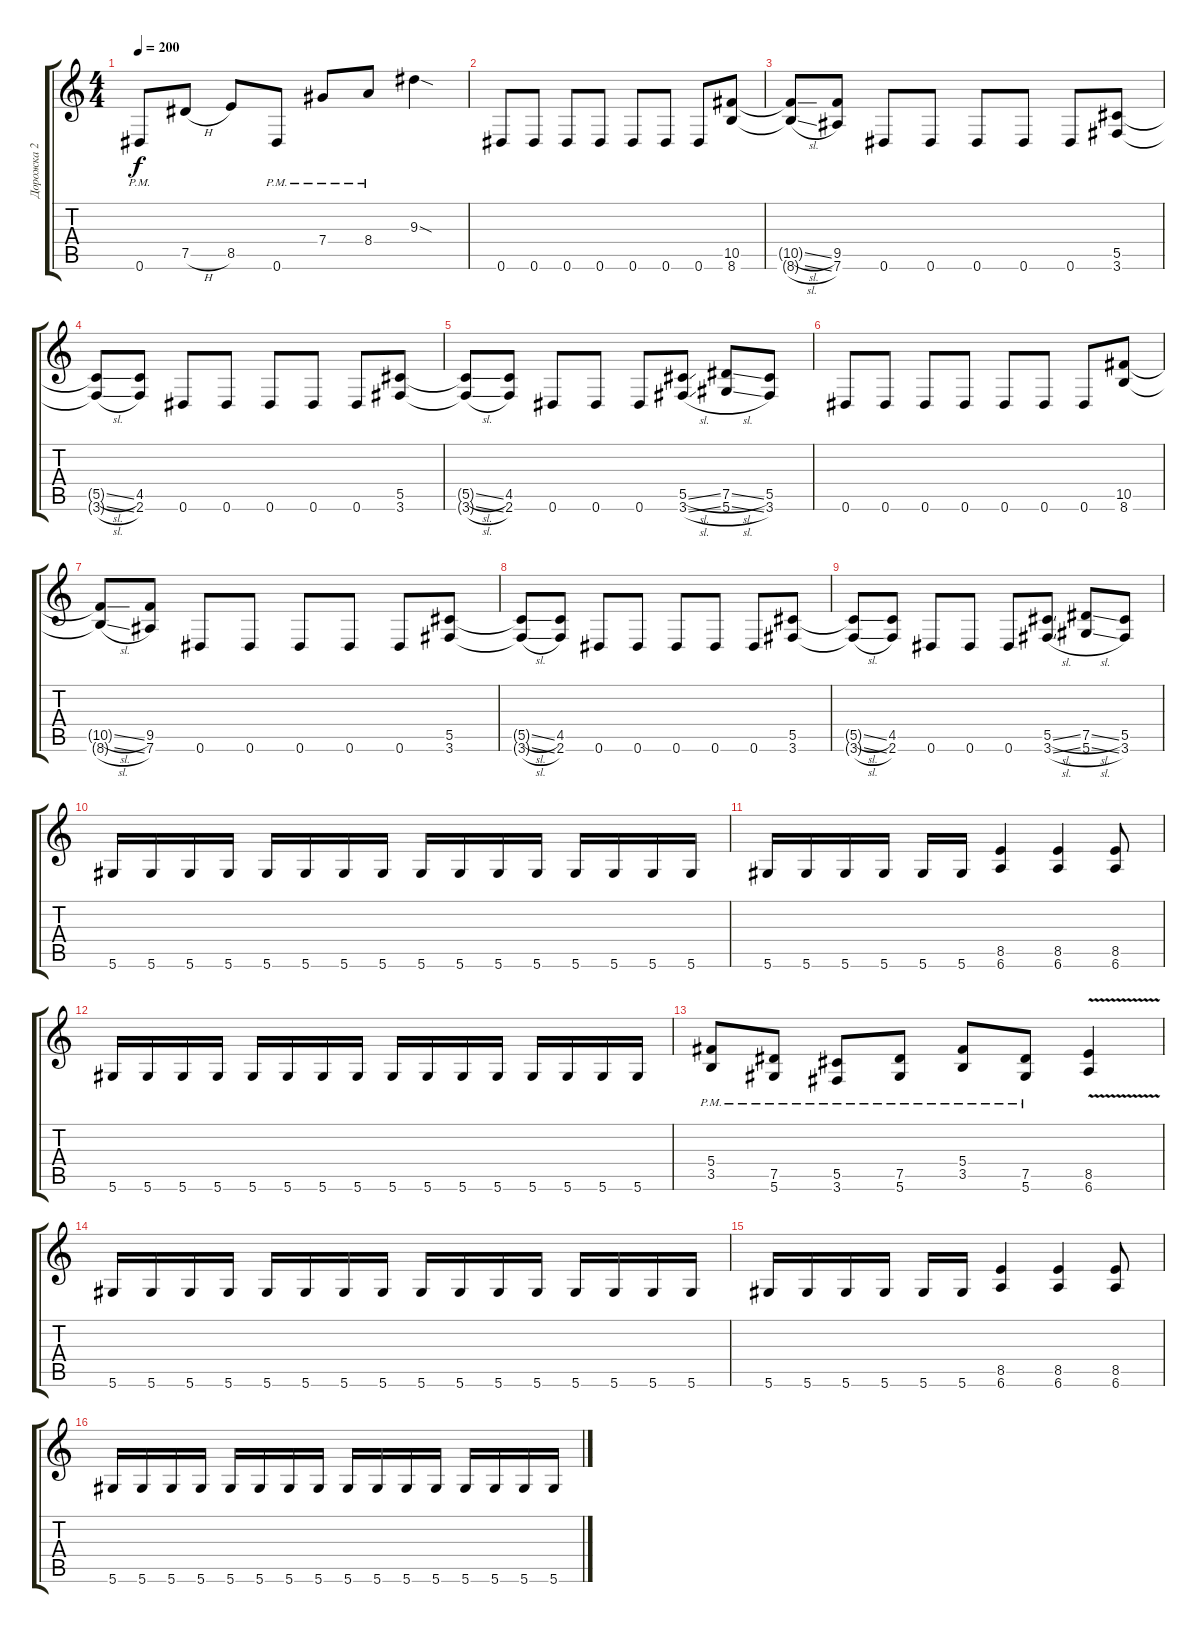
\track ("Дорожка 2" "Дорожка 2") {instrument distortionguitar}
\staff {score tabs}
\tuning (Eb4 Bb3 Gb3 Db3 Ab2 Eb2) {hide}
\ts (4 4)
\tempo 200
\clef g2
\ks c
0.6{pm}.8{dy f} 7.5{h}.8 8.5.8 0.6{pm}.8 7.4{pm}.8 8.4{pm}.8 9.3{sod}.4 |
0.6.8 0.6.8 0.6.8 0.6.8 0.6.8 0.6.8 0.6.8 (10.5 8.6).8 |
(10.5{sl t} 8.6{sl t}).8 (9.5 7.6).8 0.6.8 0.6.8 0.6.8 0.6.8 0.6.8 (5.5 3.6).8 |
(5.5{sl t} 3.6{sl t}).8 (4.5 2.6).8 0.6.8 0.6.8 0.6.8 0.6.8 0.6.8 (5.5 3.6).8 |
(5.5{sl t} 3.6{sl t}).8 (4.5 2.6).8 0.6.8 0.6.8 0.6.8 (5.5{sl} 3.6{sl}).8 (7.5{sl} 5.6{sl}).8 (5.5 3.6).8 |
0.6.8 0.6.8 0.6.8 0.6.8 0.6.8 0.6.8 0.6.8 (10.5 8.6).8 |
(10.5{sl t} 8.6{sl t}).8 (9.5 7.6).8 0.6.8 0.6.8 0.6.8 0.6.8 0.6.8 (5.5 3.6).8 |
(5.5{sl t} 3.6{sl t}).8 (4.5 2.6).8 0.6.8 0.6.8 0.6.8 0.6.8 0.6.8 (5.5 3.6).8 |
(5.5{sl t} 3.6{sl t}).8 (4.5 2.6).8 0.6.8 0.6.8 0.6.8 (5.5{sl} 3.6{sl}).8 (7.5{sl} 5.6{sl}).8 (5.5 3.6).8 |
5.6.16 5.6.16 5.6.16 5.6.16 5.6.16 5.6.16 5.6.16 5.6.16 5.6.16 5.6.16 5.6.16 5.6.16 5.6.16 5.6.16 5.6.16 5.6.16 |
5.6.16 5.6.16 5.6.16 5.6.16 5.6.16 5.6.16 (8.5 6.6).4 (8.5 6.6).4 (8.5 6.6).8 |
5.6.16 5.6.16 5.6.16 5.6.16 5.6.16 5.6.16 5.6.16 5.6.16 5.6.16 5.6.16 5.6.16 5.6.16 5.6.16 5.6.16 5.6.16 5.6.16 |
(5.4{pm} 3.5{pm}).8 (7.5{pm} 5.6{pm}).8 (5.5{pm} 3.6{pm}).8 (7.5{pm} 5.6{pm}).8 (5.4{pm} 3.5{pm}).8 (7.5{pm} 5.6{pm}).8 (8.5{v} 6.6{v}).4 |
5.6.16 5.6.16 5.6.16 5.6.16 5.6.16 5.6.16 5.6.16 5.6.16 5.6.16 5.6.16 5.6.16 5.6.16 5.6.16 5.6.16 5.6.16 5.6.16 |
5.6.16 5.6.16 5.6.16 5.6.16 5.6.16 5.6.16 (8.5 6.6).4 (8.5 6.6).4 (8.5 6.6).8 |
5.6.16 5.6.16 5.6.16 5.6.16 5.6.16 5.6.16 5.6.16 5.6.16 5.6.16 5.6.16 5.6.16 5.6.16 5.6.16 5.6.16 5.6.16 5.6.16
